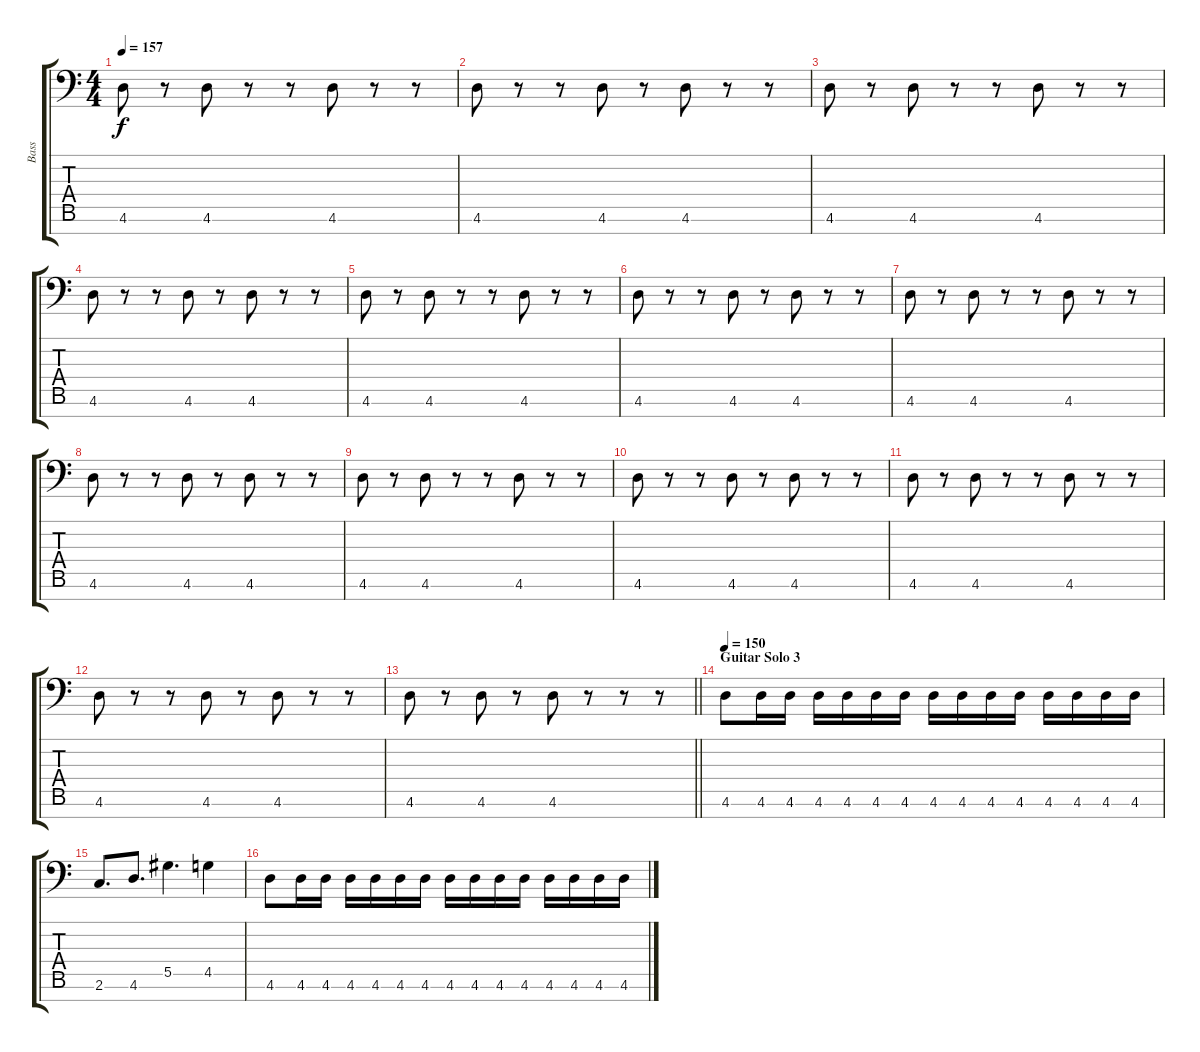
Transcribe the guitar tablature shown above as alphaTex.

\track ("Bass" "Bass") {instrument electricbassfinger}
\staff {score tabs}
\tuning (Bb3 F3 Db3 Ab2 Eb2 Bb1 F1) {hide}
\ts (4 4)
\tempo 157
\clef f4
\ks c
4.6.8{dy f} r.8 4.6.8 r.8 r.8 4.6.8 r.8 r.8 |
4.6.8 r.8 r.8 4.6.8 r.8 4.6.8 r.8 r.8 |
4.6.8 r.8 4.6.8 r.8 r.8 4.6.8 r.8 r.8 |
4.6.8 r.8 r.8 4.6.8 r.8 4.6.8 r.8 r.8 |
4.6.8 r.8 4.6.8 r.8 r.8 4.6.8 r.8 r.8 |
4.6.8 r.8 r.8 4.6.8 r.8 4.6.8 r.8 r.8 |
4.6.8 r.8 4.6.8 r.8 r.8 4.6.8 r.8 r.8 |
4.6.8 r.8 r.8 4.6.8 r.8 4.6.8 r.8 r.8 |
4.6.8 r.8 4.6.8 r.8 r.8 4.6.8 r.8 r.8 |
4.6.8 r.8 r.8 4.6.8 r.8 4.6.8 r.8 r.8 |
4.6.8 r.8 4.6.8 r.8 r.8 4.6.8 r.8 r.8 |
4.6.8 r.8 r.8 4.6.8 r.8 4.6.8 r.8 r.8 |
\barLineRight lightlight
4.6.8 r.8 4.6.8 r.8 4.6.8 r.8 r.8 r.8 |
\section ("" "Guitar Solo 3")
\tempo 150
4.6.8 4.6.16 4.6.16 4.6.16 4.6.16 4.6.16 4.6.16 4.6.16 4.6.16 4.6.16 4.6.16 4.6.16 4.6.16 4.6.16 4.6.16 |
2.6.8{d} 4.6.8{d} 5.5.4{d} 4.5.4 |
4.6.8 4.6.16 4.6.16 4.6.16 4.6.16 4.6.16 4.6.16 4.6.16 4.6.16 4.6.16 4.6.16 4.6.16 4.6.16 4.6.16 4.6.16
